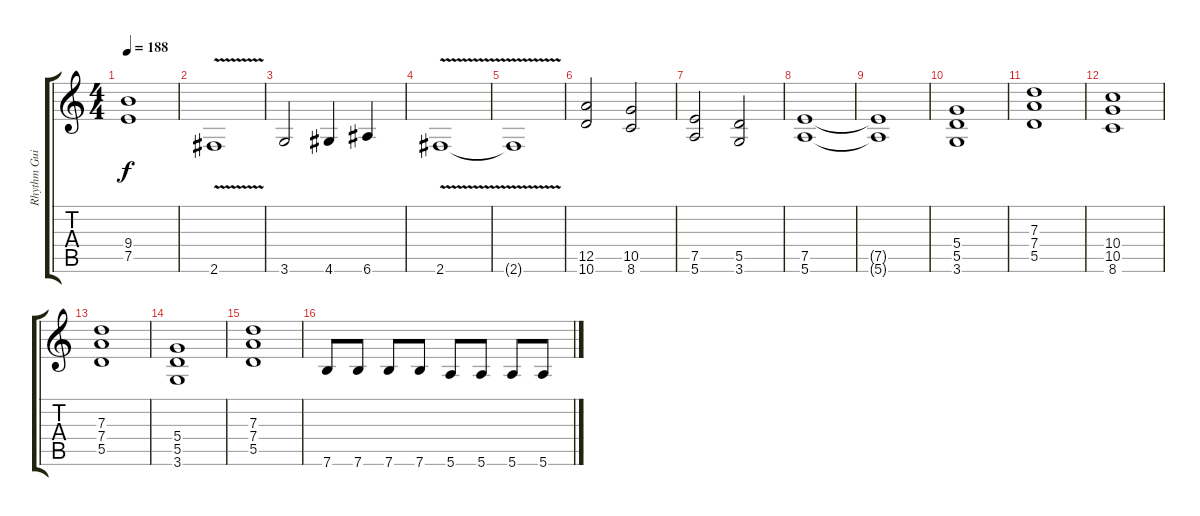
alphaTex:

\track ("Rhythm Guitar" "Rhythm Gui") {instrument distortionguitar}
\staff {score tabs}
\tuning (E4 B3 G3 D3 A2 E2) {hide}
\ts (4 4)
\tempo 188
\clef g2
\ks c
(9.4 7.5).1{dy f} |
2.6{v}.1 |
3.6.2 4.6.4 6.6.4 |
2.6{v}.1 |
2.6{t}.1 |
(12.5 10.6).2 (10.5 8.6).2 |
(7.5 5.6).2 (5.5 3.6).2 |
(7.5 5.6).1 |
(7.5{t} 5.6{t}).1 |
(5.4 5.5 3.6).1 |
(7.3 7.4 5.5).1 |
(10.4 10.5 8.6).1 |
(7.3 7.4 5.5).1 |
(5.4 5.5 3.6).1 |
(7.3 7.4 5.5).1 |
7.6.8 7.6.8 7.6.8 7.6.8 5.6.8 5.6.8 5.6.8 5.6.8
